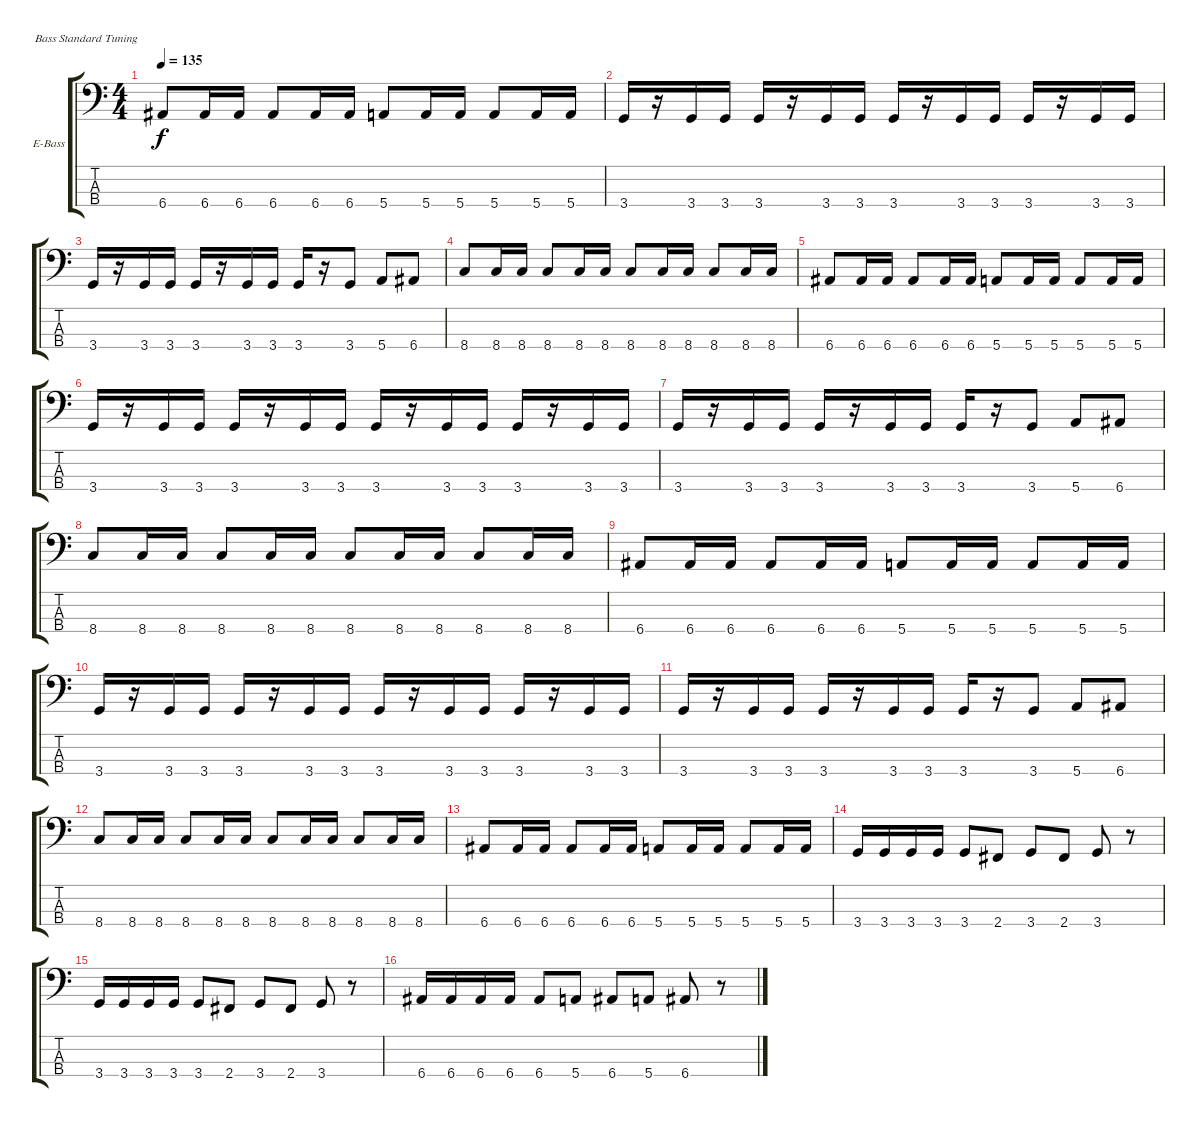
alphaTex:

\bracketExtendMode groupsimilarinstruments
\firstSystemTrackNameOrientation horizontal
\otherSystemsTrackNameOrientation horizontal
\track ("Бас гитара" "E-Bass") {instrument electricbasspick}
\staff {score tabs}
\tuning (G2 D2 A1 E1)
\ts (4 4)
\tempo 135
\clef f4
\ks c
6.4.8{dy f} 6.4.16 6.4.16 6.4.8 6.4.16 6.4.16 5.4.8 5.4.16 5.4.16 5.4.8 5.4.16 5.4.16 |
3.4.16 r.16 3.4.16 3.4.16 3.4.16 r.16 3.4.16 3.4.16 3.4.16 r.16 3.4.16 3.4.16 3.4.16 r.16 3.4.16 3.4.16 |
3.4.16 r.16 3.4.16 3.4.16 3.4.16 r.16 3.4.16 3.4.16 3.4.16 r.16 3.4.8 5.4.8 6.4.8 |
8.4.8 8.4.16 8.4.16 8.4.8 8.4.16 8.4.16 8.4.8 8.4.16 8.4.16 8.4.8 8.4.16 8.4.16 |
6.4.8 6.4.16 6.4.16 6.4.8 6.4.16 6.4.16 5.4.8 5.4.16 5.4.16 5.4.8 5.4.16 5.4.16 |
3.4.16 r.16 3.4.16 3.4.16 3.4.16 r.16 3.4.16 3.4.16 3.4.16 r.16 3.4.16 3.4.16 3.4.16 r.16 3.4.16 3.4.16 |
3.4.16 r.16 3.4.16 3.4.16 3.4.16 r.16 3.4.16 3.4.16 3.4.16 r.16 3.4.8 5.4.8 6.4.8 |
8.4.8 8.4.16 8.4.16 8.4.8 8.4.16 8.4.16 8.4.8 8.4.16 8.4.16 8.4.8 8.4.16 8.4.16 |
6.4.8 6.4.16 6.4.16 6.4.8 6.4.16 6.4.16 5.4.8 5.4.16 5.4.16 5.4.8 5.4.16 5.4.16 |
3.4.16 r.16 3.4.16 3.4.16 3.4.16 r.16 3.4.16 3.4.16 3.4.16 r.16 3.4.16 3.4.16 3.4.16 r.16 3.4.16 3.4.16 |
3.4.16 r.16 3.4.16 3.4.16 3.4.16 r.16 3.4.16 3.4.16 3.4.16 r.16 3.4.8 5.4.8 6.4.8 |
8.4.8 8.4.16 8.4.16 8.4.8 8.4.16 8.4.16 8.4.8 8.4.16 8.4.16 8.4.8 8.4.16 8.4.16 |
6.4.8 6.4.16 6.4.16 6.4.8 6.4.16 6.4.16 5.4.8 5.4.16 5.4.16 5.4.8 5.4.16 5.4.16 |
3.4.16 3.4.16 3.4.16 3.4.16 3.4.8 2.4.8 3.4.8 2.4.8 3.4.8 r.8 |
3.4.16 3.4.16 3.4.16 3.4.16 3.4.8 2.4.8 3.4.8 2.4.8 3.4.8 r.8 |
6.4.16 6.4.16 6.4.16 6.4.16 6.4.8 5.4.8 6.4.8 5.4.8 6.4.8 r.8
